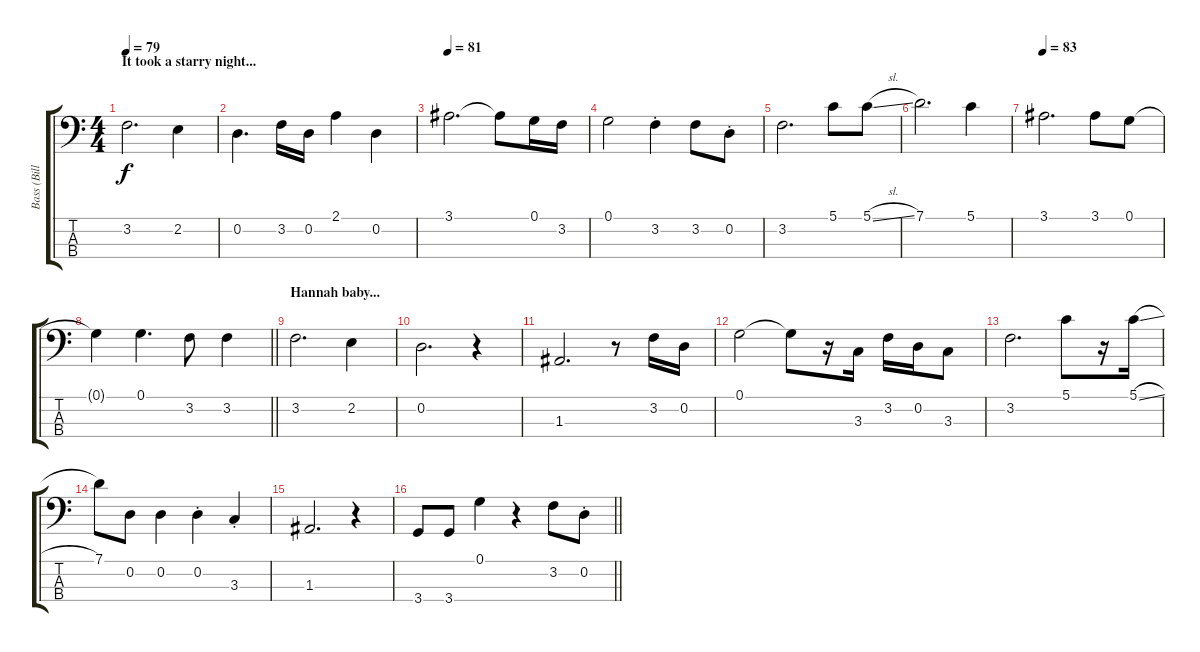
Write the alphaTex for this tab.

\track ("Bass (Bill)" "Bass (Bill") {instrument electricbassfinger}
\staff {score tabs}
\tuning (G2 D2 A1 E1) {hide}
\ts (4 4)
\section ("" "It took a starry night...")
\tempo 79
\clef f4
\ks c
3.2.2{d dy f} 2.2.4 |
0.2.4{d} 3.2.16 0.2.16 2.1.4 0.2.4 |
\tempo 81
3.1.2{d} 3.1{t}.8 0.1.16 3.2.16 |
0.1.2 3.2{st}.4 3.2.8 0.2{st}.8 |
3.2.2{d} 5.1.8 5.1{sl}.8 |
7.1.2{d} 5.1.4 |
\tempo 83
3.1.2{d} 3.1.8 0.1.8 |
\barLineRight lightlight
0.1{t}.4 0.1.4{d} 3.2.8 3.2.4 |
\section ("" "Hannah baby...")
3.2.2{d} 2.2.4 |
0.2.2{d} r.4 |
1.3.2{d} r.8 3.2.16 0.2.16 |
0.1.2 0.1{t}.8 r.16 3.3.16 3.2.16 0.2.16 3.3.8 |
3.2.2{d} 5.1.8 r.16 5.1{sl}.16 |
7.1.8 0.2.8 0.2.4 0.2{st}.4 3.3{st}.4 |
1.3.2{d} r.4 |
\barLineRight lightlight
3.4.8 3.4.8 0.1.4 r.4 3.2.8 0.2{st}.8
